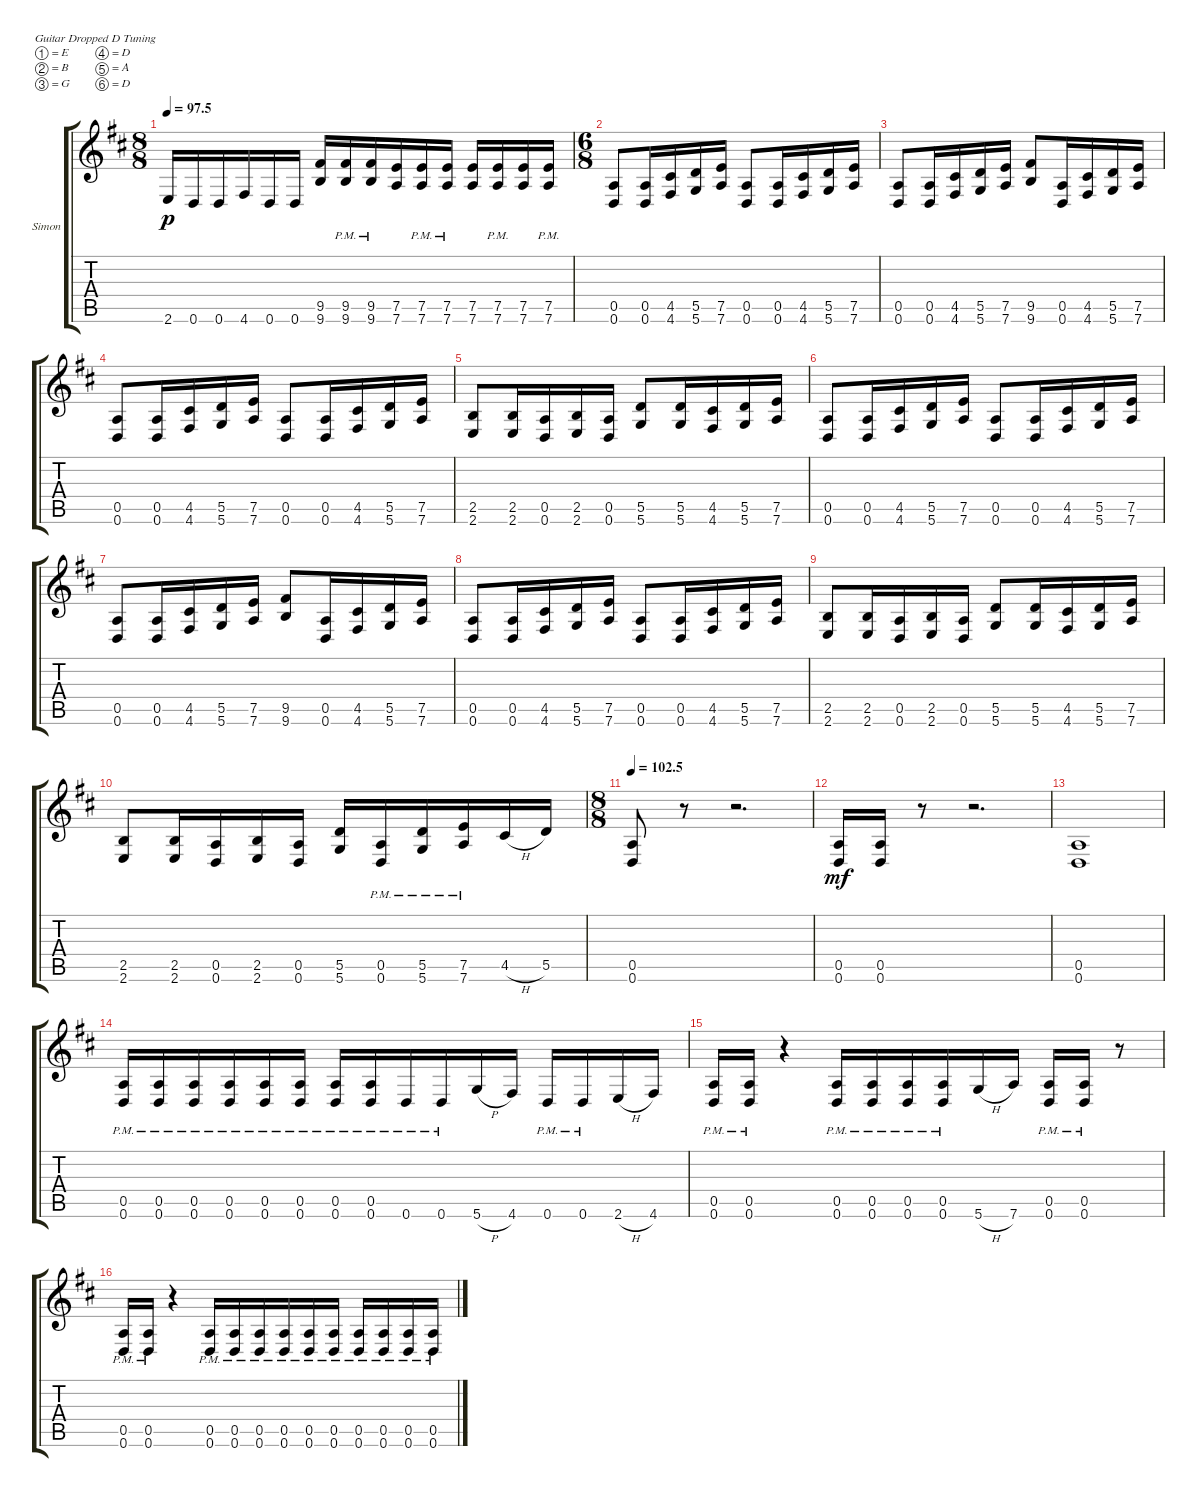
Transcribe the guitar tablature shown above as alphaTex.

\defaultSystemsLayout 4
\bracketExtendMode groupsimilarinstruments
\firstSystemTrackNameOrientation horizontal
\otherSystemsTrackNameOrientation horizontal
\track ("Guitar 1" "Simon") {instrument overdrivenguitar}
\staff {score tabs}
\tuning (E4 B3 G3 D3 A2 D2)
\ts (8 8)
\tempo
97.5
\accidentals auto
\clef g2
\ottava regular
\simile none
\ks d
2.6.16{dy p} 0.6.16 0.6.16 4.6.16 0.6.16 0.6.16 (9.6 9.5).16 (9.6{pm} 9.5{pm}).16 (9.6{pm} 9.5{pm}).16 (7.6 7.5).16 (7.6{pm} 7.5{pm}).16 (7.6{pm} 7.5{pm}).16 (7.6 7.5).16 (7.6{pm} 7.5{pm}).16 (7.6 7.5).16 (7.6{pm} 7.5{pm}).16 |
\ts (6 8)
(0.6 0.5).8 (0.6 0.5).16 (4.6 4.5).16 (5.6 5.5).16 (7.6 7.5).16 (0.5 0.6).8 (0.6 0.5).16 (4.6 4.5).16 (5.6 5.5).16 (7.6 7.5).16 |
(0.6 0.5).8 (0.6 0.5).16 (4.6 4.5).16 (5.6 5.5).16 (7.6 7.5).16 (9.6 9.5).8 (0.6 0.5).16 (4.6 4.5).16 (5.6 5.5).16 (7.6 7.5).16 |
(0.6 0.5).8 (0.6 0.5).16 (4.6 4.5).16 (5.6 5.5).16 (7.6 7.5).16 (0.5 0.6).8 (0.6 0.5).16 (4.6 4.5).16 (5.6 5.5).16 (7.6 7.5).16 |
(2.6 2.5).8 (2.6 2.5).16 (0.6 0.5).16 (2.6 2.5).16 (0.6 0.5).16 (5.6 5.5).8 (5.6 5.5).16 (4.6 4.5).16 (5.6 5.5).16 (7.6 7.5).16 |
(0.6 0.5).8 (0.6 0.5).16 (4.6 4.5).16 (5.6 5.5).16 (7.6 7.5).16 (0.5 0.6).8 (0.6 0.5).16 (4.6 4.5).16 (5.6 5.5).16 (7.6 7.5).16 |
(0.6 0.5).8 (0.6 0.5).16 (4.6 4.5).16 (5.6 5.5).16 (7.6 7.5).16 (9.6 9.5).8 (0.6 0.5).16 (4.6 4.5).16 (5.6 5.5).16 (7.6 7.5).16 |
(0.6 0.5).8 (0.6 0.5).16 (4.6 4.5).16 (5.6 5.5).16 (7.6 7.5).16 (0.5 0.6).8 (0.6 0.5).16 (4.6 4.5).16 (5.6 5.5).16 (7.6 7.5).16 |
(2.6 2.5).8 (2.6 2.5).16 (0.6 0.5).16 (2.6 2.5).16 (0.6 0.5).16 (5.6 5.5).8 (5.6 5.5).16 (4.6 4.5).16 (5.6 5.5).16 (7.6 7.5).16 |
(2.6 2.5).8 (2.6 2.5).16 (0.6 0.5).16 (2.6 2.5).16 (0.6 0.5).16 (5.6 5.5).16 (0.6{pm} 0.5{pm}).16 (5.6{pm} 5.5{pm}).16 (7.6{pm} 7.5{pm}).16 4.5{h}.16 5.5.16 |
\ts (8 8)
\tempo
102.5 (0.6 0.5).8 r.8 r.2{d} |
(0.6 0.5).16{dy mf} (0.5 0.6).16 r.8 r.2{d} |
(0.6 0.5).1 |
(0.6{pm} 0.5{pm}).16 (0.6{pm} 0.5{pm}).16 (0.6{pm} 0.5{pm}).16 (0.6{pm} 0.5{pm}).16 (0.6{pm} 0.5{pm}).16 (0.6{pm} 0.5{pm}).16 (0.6{pm} 0.5{pm}).16 (0.6{pm} 0.5{pm}).16 0.6{pm}.16 0.6{pm}.16 5.6{h}.16 4.6.16 0.6{pm}.16 0.6{pm}.16 2.6{h}.16 4.6.16 |
(0.6{pm} 0.5{pm}).16 (0.6{pm} 0.5{pm}).16 r.4 (0.6{pm} 0.5{pm}).16 (0.6{pm} 0.5{pm}).16 (0.6{pm} 0.5{pm}).16 (0.6{pm} 0.5{pm}).16 5.6{h}.16 7.6.16 (0.6{pm} 0.5{pm}).16 (0.6{pm} 0.5{pm}).16 r.8 |
(0.6{pm} 0.5{pm}).16 (0.6{pm} 0.5{pm}).16 r.4 (0.6{pm} 0.5{pm}).16 (0.6{pm} 0.5{pm}).16 (0.6{pm} 0.5{pm}).16 (0.6{pm} 0.5{pm}).16 (0.6{pm} 0.5{pm}).16 (0.6{pm} 0.5{pm}).16 (0.6{pm} 0.5{pm}).16 (0.6{pm} 0.5{pm}).16 (0.6{pm} 0.5{pm}).16 (0.6{pm} 0.5{pm}).16
